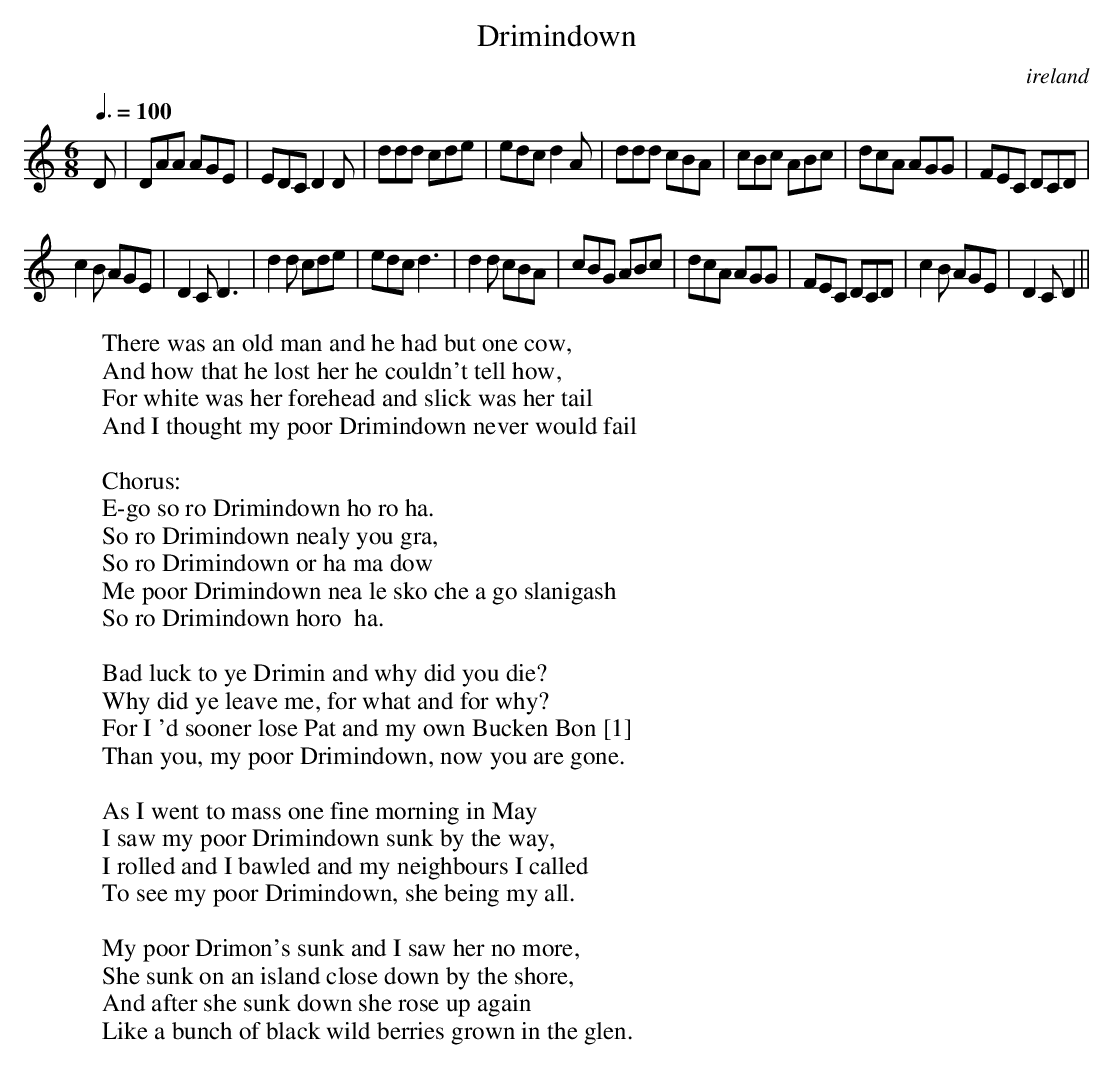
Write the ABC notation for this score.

X:1
T:Drimindown
O:ireland
M:6/8
L:1/8
Q:3/8=100
W:There was an old man and he had but one cow,
W:And how that he lost her he couldn't tell how,
W:For white was her forehead and slick was her tail
W:And I thought my poor Drimindown never would fail
W:
W:  Chorus:
W:  E-go so ro Drimindown ho ro ha.
W:  So ro Drimindown nealy you gra,
W:  So ro Drimindown or ha ma dow
W:  Me poor Drimindown nea le sko che a go slanigash
W:  So ro Drimindown horo  ha.
W:
W:Bad luck to ye Drimin and why did you die?
W:Why did ye leave me, for what and for why?
W:For I 'd sooner lose Pat and my own Bucken Bon [1]
W:Than you, my poor Drimindown, now you are gone.
W:
W:As I went to mass one fine morning in May
W:I saw my poor Drimindown sunk by the way,
W:I rolled and I bawled and my neighbours I called
W:To see my poor Drimindown, she being my all.
W:
W:My poor Drimon's sunk and I saw her no more,
W:She sunk on an island close down by the shore,
W:And after she sunk down she rose up again
W:Like a bunch of black wild berries grown in the glen.
K:C
D|DAA AGE|EDC D2D|ddd cde|edc d2A|\
ddd cBA|cBc ABc|dcA AGG|FEC DCD|
c2B AGE|D2C D3|d2d cde|edc d3|d2d cBA|\
cBG ABc|dcA AGG|FEC DCD|c2B AGE|D2C D2||
